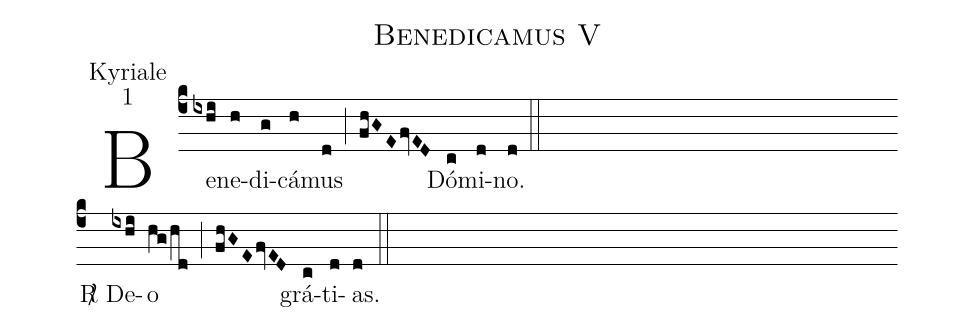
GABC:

name:Benedicamus V;
office-part:Kyriale;
mode:1;
%%
(c4) Be(ixhi)ne(h)di(g)cá(h)mus(d) (;) (fhGEfvED)Dó(c)mi(d)no.(d) (::) (Z-)
<sp>R/</sp> De(ixhi)o(hg/hd) (;) (fhGEfvED)grá(c)ti(d)as.(d) (::)
